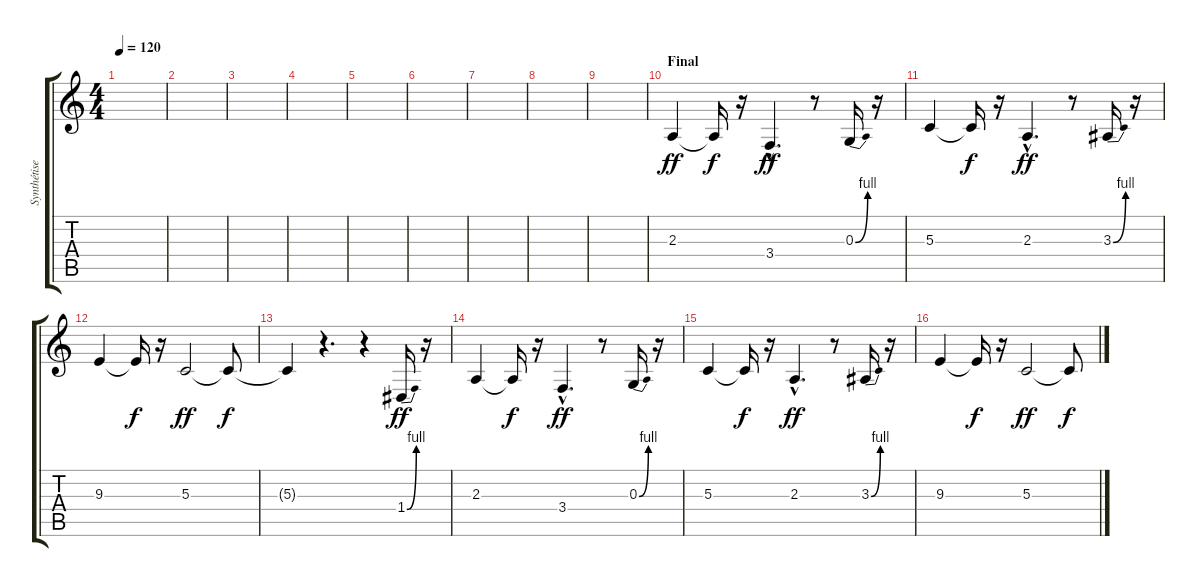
\track ("Synthétiseur" "Synthétise") {instrument lead2sawtooth}
\staff {score tabs}
\tuning (E4 B3 G3 D3 A2 E2) {hide}
\ts (4 4)
\tempo 120
\clef g2
\ks c
|
|
|
|
|
|
|
|
|
\section ("" "Final")
2.3.4{dy ff} 2.3{t}.16{dy f} r.16 3.4{hac}.4{d dy ff} r.8 0.3{be (bend 0 0 60 4)}.16 r.16 |
5.3.4 5.3{t}.16{dy f} r.16 2.3{hac}.4{d dy ff} r.8 3.3{be (bend 0 0 60 4)}.16 r.16 |
9.3.4 9.3{t}.16{dy f} r.16 5.3.2{dy ff} 5.3{t}.8{dy f} |
5.3{t}.4 r.4{d} r.4 1.4{be (bend 0 0 60 4)}.16{dy ff} r.16 |
2.3.4 2.3{t}.16{dy f} r.16 3.4{hac}.4{d dy ff} r.8 0.3{be (bend 0 0 60 4)}.16 r.16 |
5.3.4 5.3{t}.16{dy f} r.16 2.3{hac}.4{d dy ff} r.8 3.3{be (bend 0 0 60 4)}.16 r.16 |
9.3.4 9.3{t}.16{dy f} r.16 5.3.2{dy ff} 5.3{t}.8{dy f}
